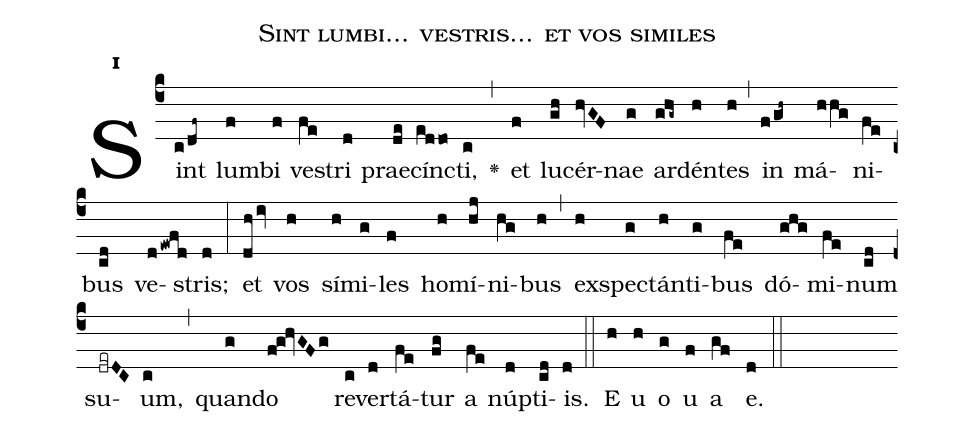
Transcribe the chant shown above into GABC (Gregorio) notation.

name:Sint lumbi... vestris... et vos similes;
office-part:Antiphona;
mode:1;
%%
initial-style: 1;
name: Sint lumbi... vestris... et vos similes;
book: Antiphonae & Responsoria/Tomus IV, p. 148;
occasion: Dominica XIX per Annum;
office-part: Vesperae Ant Mc;
annotation: 1d;
centering-scheme: english;
font: OFLSortsMillGoudy;
height: 11;
width: 4.5;
%%
(c4)Sint(c/df~) lum(f)bi(f) ve(fe)stri(d) prae(de)cín(eddo)cti,(c) <v>\greheightstar</v>(,) et(f) lu(gh)cér(hvGF)nae(g) ar(ghg~)dén(h)tes(h) (,) in(f/gh~) má(hhg)ni(fe)bus(cd) ve(dewfd)stris;(d) (:) et(dhiv) vos(h) sí(h)mi(g)les(f) ho(h)mí(hj)ni(hg)bus(h) (,) ex(h)spe(g)ctán(h)ti(g)bus(fe) dó(ghg)mi(fe)num(cd) su(derDC)um,(c) (,) quan(g)do(f!g!hvGFg) re(c)ver(d)tá(fe)tur(fg) a(fe) núp(d)ti(cd)is.(d) (::) E(h) u(h) o(g) u(f) a(gf) e.(d) (::)
